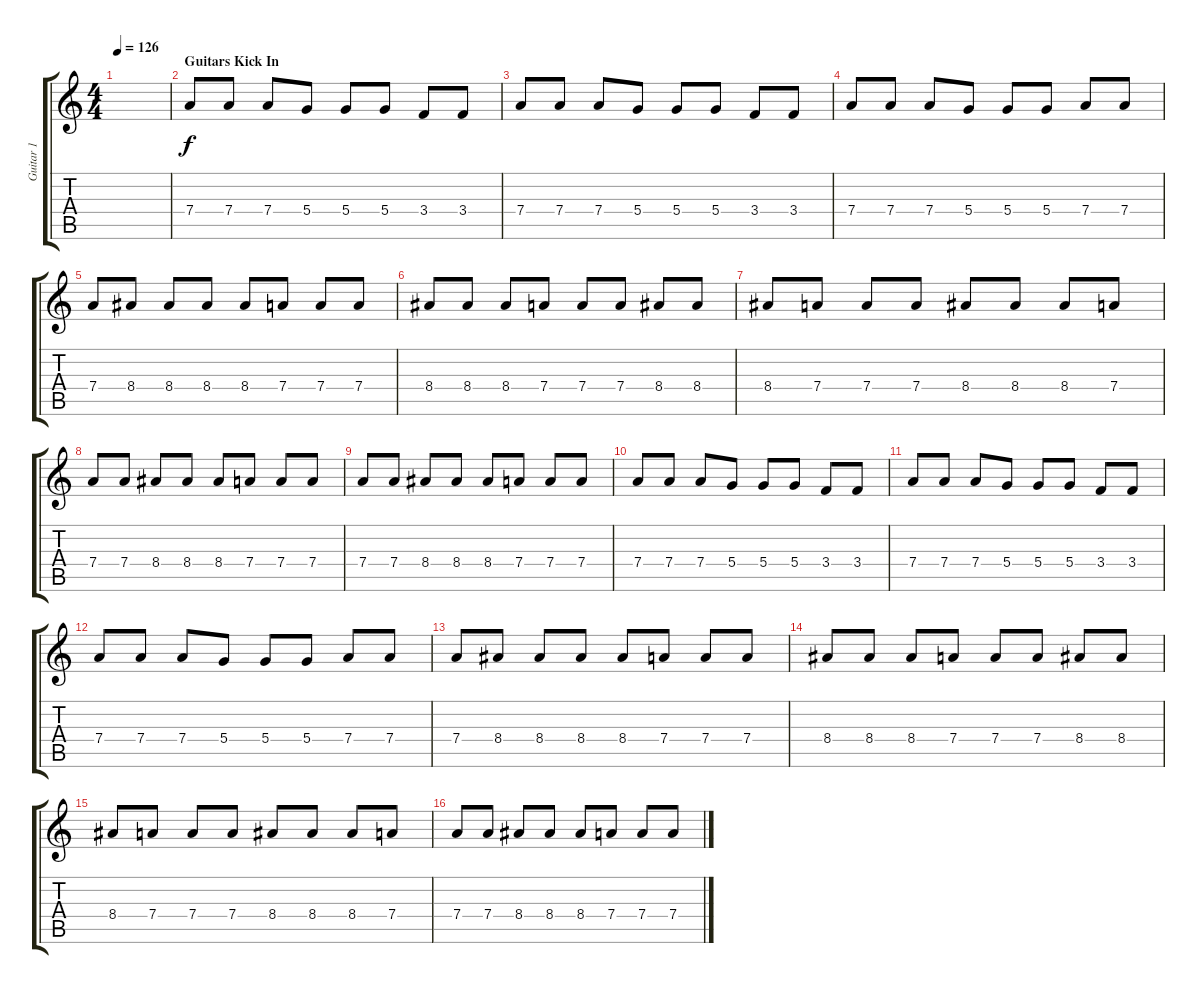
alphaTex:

\track ("Guitar 1" "Guitar 1") {instrument distortionguitar}
\staff {score tabs}
\tuning (E4 B3 G3 D3 A2 D2) {hide}
\ts (4 4)
\tempo 126
\clef g2
\ks c
|
\section ("" "Guitars Kick In")
7.4.8 7.4.8 7.4.8 5.4.8 5.4.8 5.4.8 3.4.8 3.4.8 |
7.4.8 7.4.8 7.4.8 5.4.8 5.4.8 5.4.8 3.4.8 3.4.8 |
7.4.8 7.4.8 7.4.8 5.4.8 5.4.8 5.4.8 7.4.8 7.4.8 |
7.4.8 8.4.8 8.4.8 8.4.8 8.4.8 7.4.8 7.4.8 7.4.8 |
8.4.8 8.4.8 8.4.8 7.4.8 7.4.8 7.4.8 8.4.8 8.4.8 |
8.4.8 7.4.8 7.4.8 7.4.8 8.4.8 8.4.8 8.4.8 7.4.8 |
7.4.8 7.4.8 8.4.8 8.4.8 8.4.8 7.4.8 7.4.8 7.4.8 |
7.4.8 7.4.8 8.4.8 8.4.8 8.4.8 7.4.8 7.4.8 7.4.8 |
7.4.8 7.4.8 7.4.8 5.4.8 5.4.8 5.4.8 3.4.8 3.4.8 |
7.4.8 7.4.8 7.4.8 5.4.8 5.4.8 5.4.8 3.4.8 3.4.8 |
7.4.8 7.4.8 7.4.8 5.4.8 5.4.8 5.4.8 7.4.8 7.4.8 |
7.4.8 8.4.8 8.4.8 8.4.8 8.4.8 7.4.8 7.4.8 7.4.8 |
8.4.8 8.4.8 8.4.8 7.4.8 7.4.8 7.4.8 8.4.8 8.4.8 |
8.4.8 7.4.8 7.4.8 7.4.8 8.4.8 8.4.8 8.4.8 7.4.8 |
7.4.8 7.4.8 8.4.8 8.4.8 8.4.8 7.4.8 7.4.8 7.4.8
